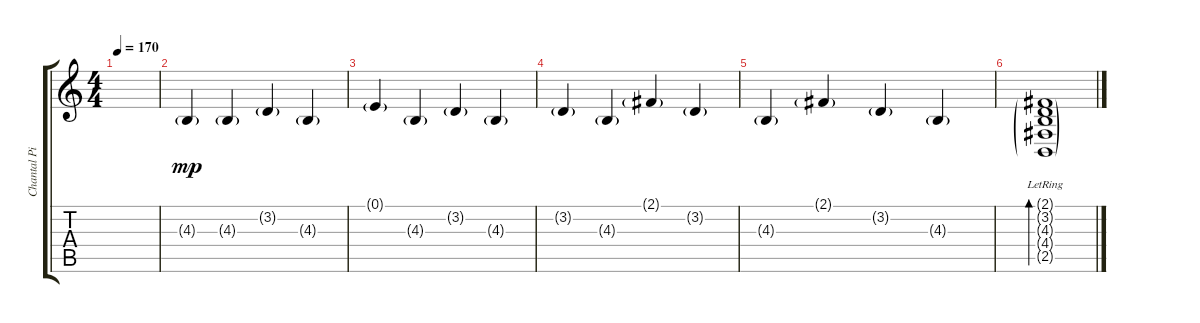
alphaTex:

\track ("Chantal Piano" "Chantal Pi") {instrument acousticgrandpiano}
\staff {score tabs}
\tuning (E4 B3 G3 D3 A2 E2) {hide}
\ts (4 4)
\tempo 170
\clef g2
\ks c
|
4.3{g}.4{dy mp} 4.3{g}.4 3.2{g}.4 4.3{g}.4 |
0.1{g}.4 4.3{g}.4 3.2{g}.4 4.3{g}.4 |
3.2{g}.4 4.3{g}.4 2.1{g}.4 3.2{g}.4 |
4.3{g}.4 2.1{g}.4 3.2{g}.4 4.3{g}.4 |
(2.1{g} 3.2{g} 4.3{g} 4.4{g} 2.5{g lr}).1{bd 60}
